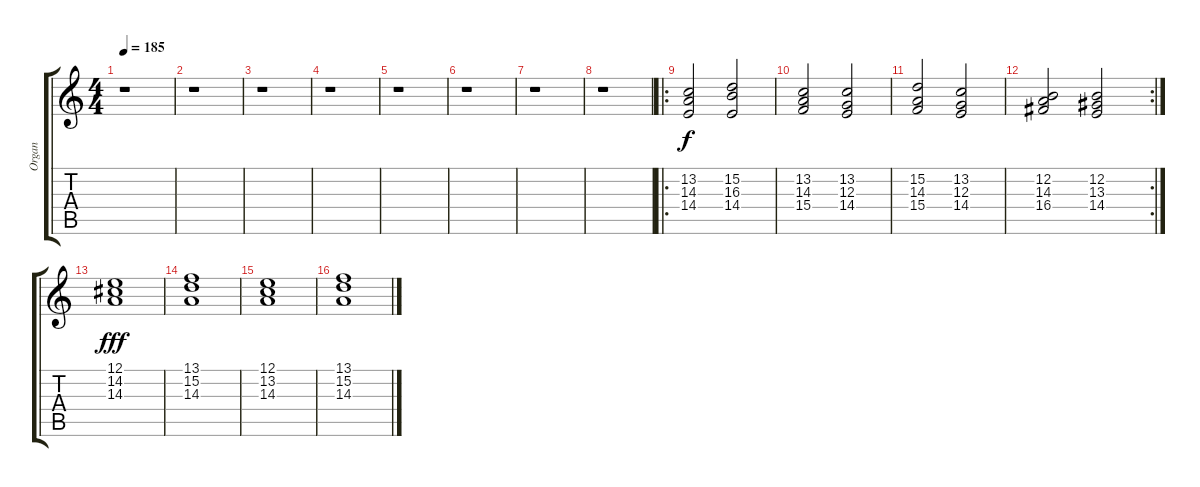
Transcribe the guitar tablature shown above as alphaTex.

\track ("Organ" "Organ") {instrument drawbarorgan}
\staff {score tabs}
\tuning (E4 B3 G3 D3 A2 E2) {hide}
\ts (4 4)
\tempo 185
\clef g2
\ks c
r.1{dy f} |
r.1 |
r.1 |
r.1 |
r.1 |
r.1 |
r.1 |
r.1 |
\ro
(13.2 14.3 14.4).2 (15.2 16.3 14.4).2 |
(13.2 14.3 15.4).2 (13.2 12.3 14.4).2 |
(15.2 14.3 15.4).2 (13.2 12.3 14.4).2 |
\rc 2
(12.2 14.3 16.4).2 (12.2 13.3 14.4).2 |
(12.1 14.2 14.3).1{dy fff} |
(13.1 15.2 14.3).1 |
(12.1 13.2 14.3).1 |
(13.1 15.2 14.3).1
